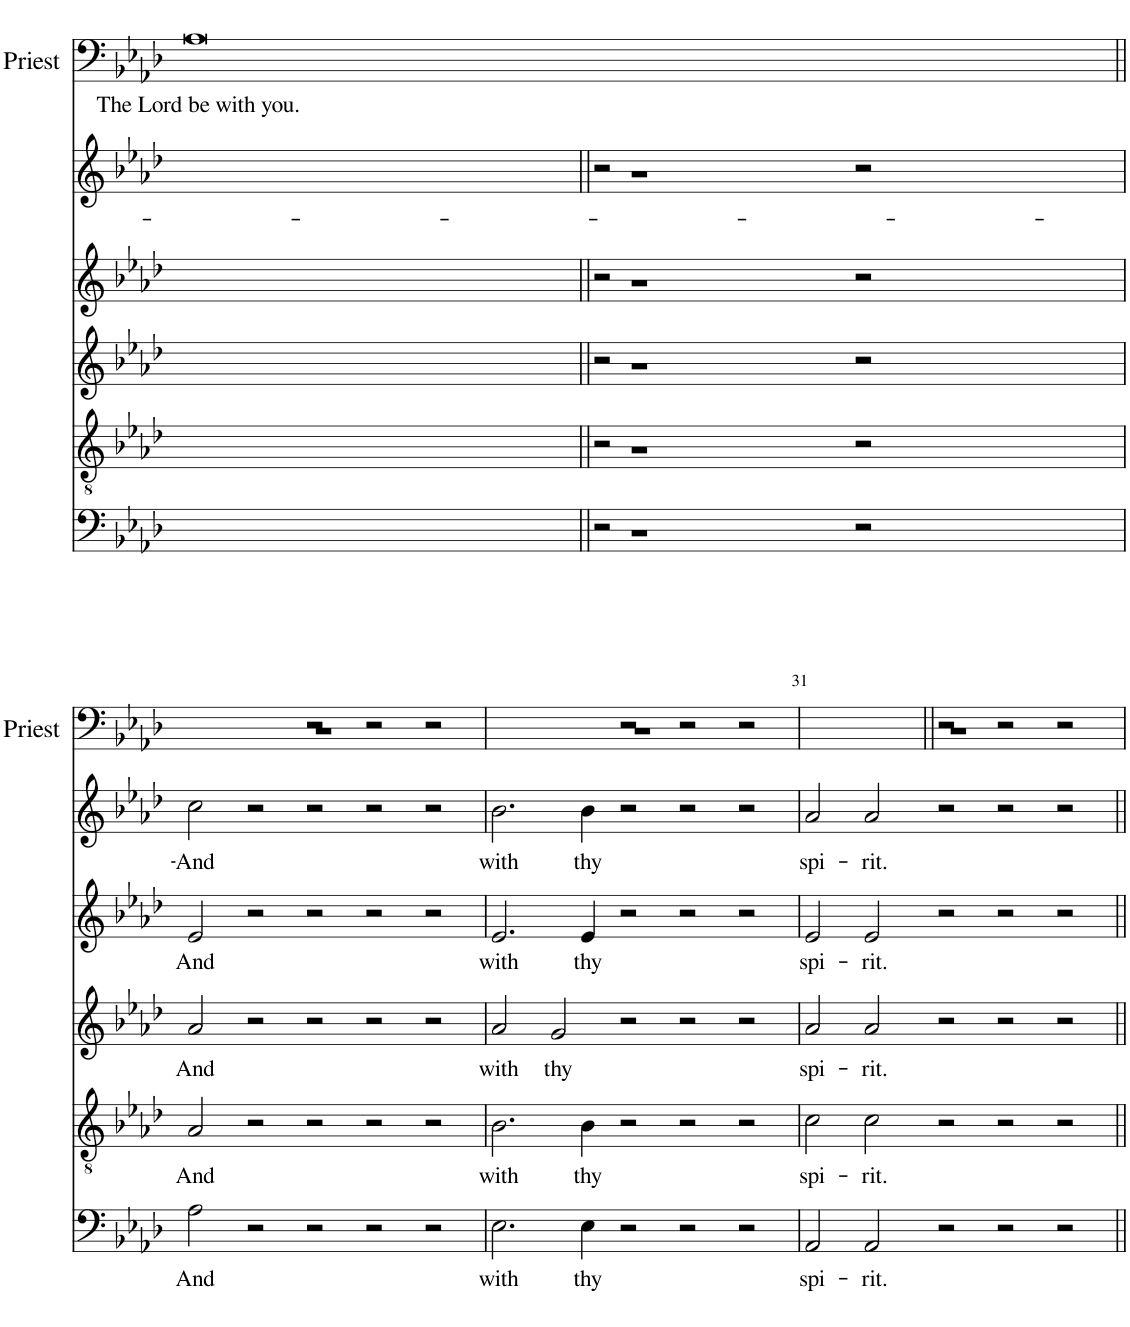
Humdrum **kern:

**kern	**text	**kern	**text	**kern	**text	**kern	**text	**kern	**text	**kern	**text
*part6	*part6	*part5	*part5	*part4	*part4	*part3	*part3	*part2	*part2	*part1	*part1
*staff6	*staff6	*staff5	*staff5	*staff4	*staff4	*staff3	*staff3	*staff2	*staff2	*staff1	*staff1
*I"Bass	*	*I"Tenor	*	*I"Alto	*	*I"Alto	*	*I"Soprano	*	*I"Priest	*
*	*	*	*	*	*	*	*	*	*	*I'Priest	*
!!LO:PB:g=z
*clefF4	*	*clefGv2	*	*clefG2	*	*clefG2	*	*clefG2	*	*clefF4	*
*k[b-e-a-d-]	*	*k[b-e-a-d-]	*	*k[b-e-a-d-]	*	*k[b-e-a-d-]	*	*k[b-e-a-d-]	*	*k[b-e-a-d-]	*
=28	=28	=28	=28	=28	=28	=28	=28	=28	=28	=28	=28
!	!	!	!	!	!	!	!	!	!	!	!LO:LY:b
1r	.	1r	.	1r	.	1r	.	1r	.	[1A-	The Lord be with you.
2r	.	2r	.	2r	.	2r	.	2r	.	1ryy	.
2r	.	2r	.	2r	.	2r	.	2r	.	.	.
!!LO:LB:g=z
=29||	=29||	=29||	=29||	=29||	=29||	=29||	=29||	=29||	=29||	=29||	=29||
!	!LO:LY:b	!	!LO:LY:b	!	!LO:LY:b	!	!LO:LY:b	!	!LO:LY:b	!	!
2A-\	And	2A-/	And	2a-/	And	2e-/	And	2cc\	And	1r	.
2r	.	2r	.	2r	.	2r	.	2r	.	.	.
2r	.	2r	.	2r	.	2r	.	2r	.	1A-]	.
2r	.	2r	.	2r	.	2r	.	2r	.	.	.
2r	.	2r	.	2r	.	2r	.	2r	.	2r	.
1ryy	.	1ryy	.	1ryy	.	1ryy	.	1ryy	.	2r	.
.	.	.	.	.	.	.	.	.	.	2r	.
=30	=30	=30	=30	=30	=30	=30	=30	=30	=30	=30	=30
!	!LO:LY:b	!	!LO:LY:b	!	!LO:LY:b	!	!LO:LY:b	!	!LO:LY:b	!	!
2.E-\	with	2.B-\	with	2a-/	with	2.e-/	with	2.b-\	with	1r	.
!	!	!	!	!	!LO:LY:b	!	!	!	!	!	!
.	.	.	.	2g/	thy	.	.	.	.	.	.
!	!LO:LY:b	!	!LO:LY:b	!	!	!	!LO:LY:b	!	!LO:LY:b	!	!
4E-\	thy	4B-\	thy	.	.	4e-/	thy	4b-\	thy	.	.
2r	.	2r	.	2r	.	2r	.	2r	.	2r	.
2r	.	2r	.	2r	.	2r	.	2r	.	2r	.
2r	.	2r	.	2r	.	2r	.	2r	.	2r	.
=31	=31	=31	=31	=31	=31	=31	=31	=31	=31	=31	=31
!	!LO:LY:b	!	!LO:LY:b	!	!LO:LY:b	!	!LO:LY:b	!	!LO:LY:b	!	!
2AA-/	spi-	2c\	spi-	2a-/	spi-	2e-/	spi-	2a-/	spi-	1r	.
!	!LO:LY:b	!	!LO:LY:b	!	!LO:LY:b	!	!LO:LY:b	!	!LO:LY:b	!	!
2AA-/	-rit.	2c\	-rit.	2a-/	-rit.	2e-/	-rit.	2a-/	-rit.	.	.
2r	.	2r	.	2r	.	2r	.	2r	.	2r	.
2r	.	2r	.	2r	.	2r	.	2r	.	2r	.
2r	.	2r	.	2r	.	2r	.	2r	.	2r	.
=	=	=	=	=	=	=	=	=	=	=	=
*-	*-	*-	*-	*-	*-	*-	*-	*-	*-	*-	*-
